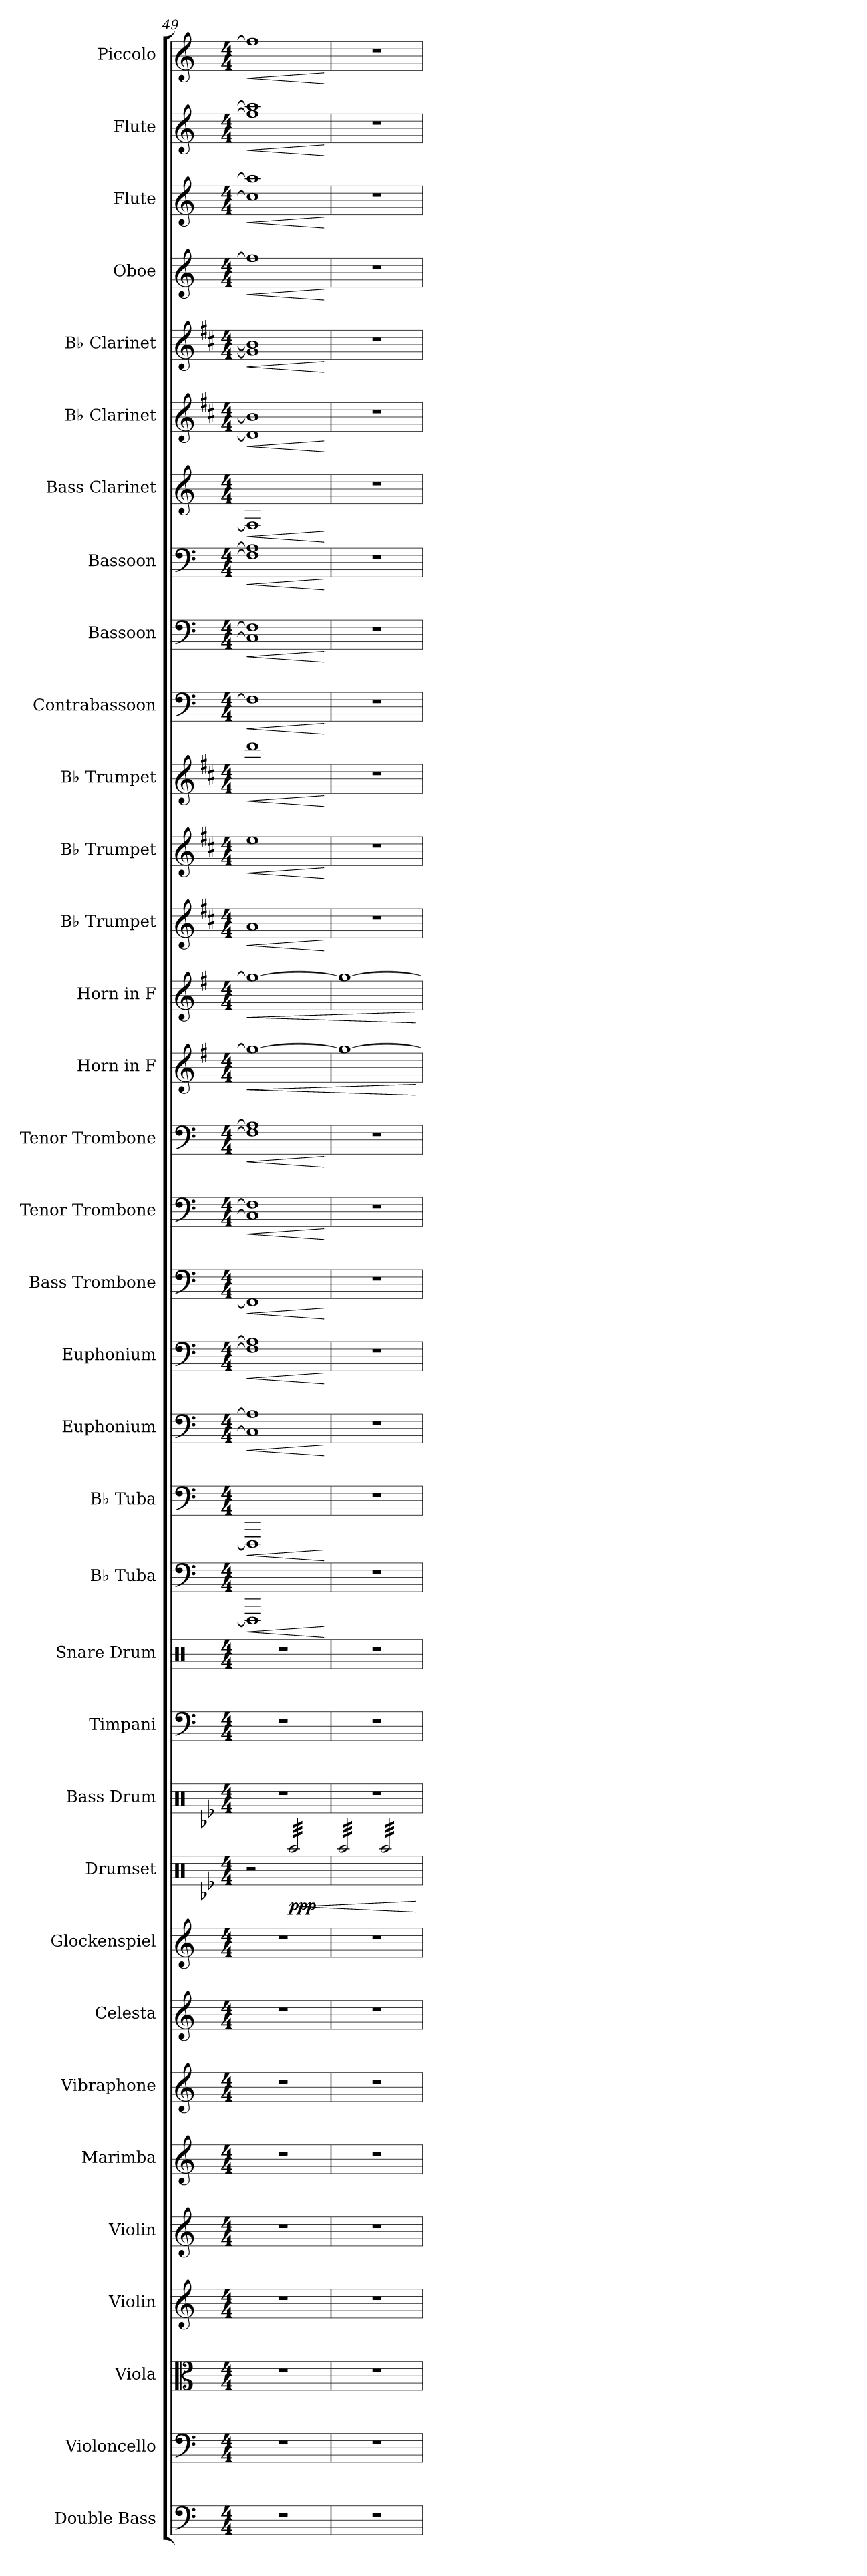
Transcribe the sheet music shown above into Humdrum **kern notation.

**kern	**kern	**kern	**kern	**kern	**kern	**kern	**kern	**kern	**kern	**dynam	**kern	**kern	**kern	**kern	**dynam	**kern	**dynam	**kern	**dynam	**kern	**dynam	**kern	**dynam	**kern	**dynam	**kern	**dynam	**kern	**dynam	**kern	**dynam	**kern	**dynam	**kern	**dynam	**kern	**dynam	**kern	**dynam	**kern	**dynam	**kern	**dynam	**kern	**dynam	**kern	**dynam	**kern	**dynam	**kern	**dynam	**kern	**dynam	**kern	**dynam	**kern	**dynam
*part35	*part34	*part33	*part32	*part31	*part30	*part29	*part28	*part27	*part26	*part26	*part25	*part24	*part23	*part22	*part22	*part21	*part21	*part20	*part20	*part19	*part19	*part18	*part18	*part17	*part17	*part16	*part16	*part15	*part15	*part14	*part14	*part13	*part13	*part12	*part12	*part11	*part11	*part10	*part10	*part9	*part9	*part8	*part8	*part7	*part7	*part6	*part6	*part5	*part5	*part4	*part4	*part3	*part3	*part2	*part2	*part1	*part1
*staff35	*staff34	*staff33	*staff32	*staff31	*staff30	*staff29	*staff28	*staff27	*staff26	*staff26	*staff25	*staff24	*staff23	*staff22	*staff22	*staff21	*staff21	*staff20	*staff20	*staff19	*staff19	*staff18	*staff18	*staff17	*staff17	*staff16	*staff16	*staff15	*staff15	*staff14	*staff14	*staff13	*staff13	*staff12	*staff12	*staff11	*staff11	*staff10	*staff10	*staff9	*staff9	*staff8	*staff8	*staff7	*staff7	*staff6	*staff6	*staff5	*staff5	*staff4	*staff4	*staff3	*staff3	*staff2	*staff2	*staff1	*staff1
*I"Double Bass	*I"Violoncello	*I"Viola	*I"Violin	*I"Violin	*I"Marimba	*I"Vibraphone	*I"Celesta	*I"Glockenspiel	*I"Drumset	*	*I"Bass Drum	*I"Timpani	*I"Snare Drum	*I"B♭ Tuba	*	*I"B♭ Tuba	*	*I"Euphonium	*	*I"Euphonium	*	*I"Bass Trombone	*	*I"Tenor Trombone	*	*I"Tenor Trombone	*	*I"Horn in F	*	*I"Horn in F	*	*I"B♭ Trumpet	*	*I"B♭ Trumpet	*	*I"B♭ Trumpet	*	*I"Contrabassoon	*	*I"Bassoon	*	*I"Bassoon	*	*I"Bass Clarinet	*	*I"B♭ Clarinet	*	*I"B♭ Clarinet	*	*I"Oboe	*	*I"Flute	*	*I"Flute	*	*I"Piccolo	*
*I'Db.	*I'Vc.	*I'Vla.	*I'Vln.	*I'Vln.	*I'Mrm.	*I'Vib.	*I'Cel.	*I'Glk.	*I'Drs.	*	*I'B. Dr.	*I'Timp.	*I'Sn. Dr.	*I'B♭ Tu.	*	*I'B♭ Tu.	*	*I'Euph.	*	*I'Euph.	*	*I'B. Tbn.	*	*I'T. Tbn.	*	*I'T. Tbn.	*	*	*	*	*	*I'B♭ Tpt.	*	*I'B♭ Tpt.	*	*I'B♭ Tpt.	*	*I'Cbsn.	*	*I'Bsn.	*	*I'Bsn.	*	*I'B. Cl.	*	*I'B♭ Cl.	*	*I'B♭ Cl.	*	*I'Ob.	*	*I'Fl.	*	*I'Fl.	*	*I'Picc.	*
*clefF4	*clefF4	*clefC3	*clefG2	*clefG2	*clefG2	*clefG2	*clefG2	*clefG2	*clefX	*	*clefX	*clefF4	*clefX	*clefF4	*	*clefF4	*	*clefF4	*	*clefF4	*	*clefF4	*	*clefF4	*	*clefF4	*	*clefG2	*	*clefG2	*	*clefG2	*	*clefG2	*	*clefG2	*	*clefF4	*	*clefF4	*	*clefF4	*	*clefG2	*	*clefG2	*	*clefG2	*	*clefG2	*	*clefG2	*	*clefG2	*	*clefG2	*
*ITrd7c12	*	*	*	*	*	*	*ITrd-7c-12	*ITrd-14c-24	*	*	*	*	*	*	*	*	*	*	*	*	*	*	*	*	*	*	*	*ITrd4c7	*	*ITrd4c7	*	*ITrd1c2	*	*ITrd1c2	*	*ITrd1c2	*	*ITrd7c12	*	*	*	*	*	*ITrd8c14	*	*ITrd1c2	*	*ITrd1c2	*	*	*	*	*	*	*	*ITrd-7c-12	*
*k[]	*k[]	*k[]	*k[]	*k[]	*k[]	*k[]	*k[]	*k[]	*k[b-e-]	*	*k[b-e-]	*k[]	*k[]	*k[]	*	*k[]	*	*k[]	*	*k[]	*	*k[]	*	*k[]	*	*k[]	*	*k[]	*	*k[]	*	*k[]	*	*k[]	*	*k[]	*	*k[]	*	*k[]	*	*k[]	*	*k[]	*	*k[]	*	*k[]	*	*k[]	*	*k[]	*	*k[]	*	*k[]	*
*M4/4	*M4/4	*M4/4	*M4/4	*M4/4	*M4/4	*M4/4	*M4/4	*M4/4	*M4/4	*	*M4/4	*M4/4	*M4/4	*M4/4	*	*M4/4	*	*M4/4	*	*M4/4	*	*M4/4	*	*M4/4	*	*M4/4	*	*M4/4	*	*M4/4	*	*M4/4	*	*M4/4	*	*M4/4	*	*M4/4	*	*M4/4	*	*M4/4	*	*M4/4	*	*M4/4	*	*M4/4	*	*M4/4	*	*M4/4	*	*M4/4	*	*M4/4	*
=49	=49	=49	=49	=49	=49	=49	=49	=49	=49	=49	=49	=49	=49	=49	=49	=49	=49	=49	=49	=49	=49	=49	=49	=49	=49	=49	=49	=49	=49	=49	=49	=49	=49	=49	=49	=49	=49	=49	=49	=49	=49	=49	=49	=49	=49	=49	=49	=49	=49	=49	=49	=49	=49	=49	=49	=49	=49
!	!	!	!	!	!	!	!	!	!	!	!	!	!	!	!LO:HP:b	!	!LO:HP:b	!	!LO:HP:b	!	!LO:HP:b	!	!LO:HP:b	!	!LO:HP:b	!	!LO:HP:b	!	!LO:HP:b	!	!LO:HP:b	!	!LO:HP:b	!	!LO:HP:b	!	!LO:HP:b	!	!LO:HP:b	!	!LO:HP:b	!	!LO:HP:b	!	!LO:HP:b	!	!LO:HP:b	!	!LO:HP:b	!	!LO:HP:b	!	!LO:HP:b	!	!LO:HP:b	!	!LO:HP:b
1r	1r	1r	1r	1r	1r	1r	1r	1r	2r	.	1r	1r	1r	1FFF]	<	1FFF]	<	1C] 1A]	<	1F] 1A]	<	1FF]	<	1C] 1F]	<	1F] 1A]	<	1cc_	<	1cc_	<	1g	<	1dd	<	1ccc	<	1FF]	<	1C] 1F]	<	1F] 1A]	<	1FF]	<	1c] 1a]	<	1f] 1a]	<	1ff]	<	1cc] 1aa]	<	1ff] 1aa]	<	1fff]	<
!	!	!	!	!	!	!	!	!	!	!LO:DY:b	!	!	!	!	!	!	!	!	!	!	!	!	!	!	!	!	!	!	!	!	!	!	!	!	!	!	!	!	!	!	!	!	!	!	!	!	!	!	!	!	!	!	!	!	!	!	!
*	*	*	*	*	*	*	*	*	*tremolo	*	*	*	*	*	*	*	*	*	*	*	*	*	*	*	*	*	*	*	*	*	*	*	*	*	*	*	*	*	*	*	*	*	*	*	*	*	*	*	*	*	*	*	*	*	*	*	*
.	.	.	.	.	.	.	.	.	32Raa/LLL	ppp	.	.	.	.	.	.	.	.	.	.	.	.	.	.	.	.	.	.	.	.	.	.	.	.	.	.	.	.	.	.	.	.	.	.	.	.	.	.	.	.	.	.	.	.	.	.	.
.	.	.	.	.	.	.	.	.	32Raa/	.	.	.	.	.	.	.	.	.	.	.	.	.	.	.	.	.	.	.	.	.	.	.	.	.	.	.	.	.	.	.	.	.	.	.	.	.	.	.	.	.	.	.	.	.	.	.	.
.	.	.	.	.	.	.	.	.	32Raa/	.	.	.	.	.	.	.	.	.	.	.	.	.	.	.	.	.	.	.	.	.	.	.	.	.	.	.	.	.	.	.	.	.	.	.	.	.	.	.	.	.	.	.	.	.	.	.	.
.	.	.	.	.	.	.	.	.	32Raa/	.	.	.	.	.	.	.	.	.	.	.	.	.	.	.	.	.	.	.	.	.	.	.	.	.	.	.	.	.	.	.	.	.	.	.	.	.	.	.	.	.	.	.	.	.	.	.	.
!	!	!	!	!	!	!	!	!	!	!LO:HP:b	!	!	!	!	!	!	!	!	!	!	!	!	!	!	!	!	!	!	!	!	!	!	!	!	!	!	!	!	!	!	!	!	!	!	!	!	!	!	!	!	!	!	!	!	!	!	!
.	.	.	.	.	.	.	.	.	32Raa/	<	.	.	.	.	.	.	.	.	.	.	.	.	.	.	.	.	.	.	.	.	.	.	.	.	.	.	.	.	.	.	.	.	.	.	.	.	.	.	.	.	.	.	.	.	.	.	.
.	.	.	.	.	.	.	.	.	32Raa/	.	.	.	.	.	.	.	.	.	.	.	.	.	.	.	.	.	.	.	.	.	.	.	.	.	.	.	.	.	.	.	.	.	.	.	.	.	.	.	.	.	.	.	.	.	.	.	.
.	.	.	.	.	.	.	.	.	32Raa/	.	.	.	.	.	.	.	.	.	.	.	.	.	.	.	.	.	.	.	.	.	.	.	.	.	.	.	.	.	.	.	.	.	.	.	.	.	.	.	.	.	.	.	.	.	.	.	.
.	.	.	.	.	.	.	.	.	32Raa/	.	.	.	.	.	.	.	.	.	.	.	.	.	.	.	.	.	.	.	.	.	.	.	.	.	.	.	.	.	.	.	.	.	.	.	.	.	.	.	.	.	.	.	.	.	.	.	.
.	.	.	.	.	.	.	.	.	32Raa/	.	.	.	.	.	.	.	.	.	.	.	.	.	.	.	.	.	.	.	.	.	.	.	.	.	.	.	.	.	.	.	.	.	.	.	.	.	.	.	.	.	.	.	.	.	.	.	.
.	.	.	.	.	.	.	.	.	32Raa/	.	.	.	.	.	.	.	.	.	.	.	.	.	.	.	.	.	.	.	.	.	.	.	.	.	.	.	.	.	.	.	.	.	.	.	.	.	.	.	.	.	.	.	.	.	.	.	.
.	.	.	.	.	.	.	.	.	32Raa/	.	.	.	.	.	.	.	.	.	.	.	.	.	.	.	.	.	.	.	.	.	.	.	.	.	.	.	.	.	.	.	.	.	.	.	.	.	.	.	.	.	.	.	.	.	.	.	.
.	.	.	.	.	.	.	.	.	32Raa/	.	.	.	.	.	.	.	.	.	.	.	.	.	.	.	.	.	.	.	.	.	.	.	.	.	.	.	.	.	.	.	.	.	.	.	.	.	.	.	.	.	.	.	.	.	.	.	.
.	.	.	.	.	.	.	.	.	32Raa/	.	.	.	.	.	.	.	.	.	.	.	.	.	.	.	.	.	.	.	.	.	.	.	.	.	.	.	.	.	.	.	.	.	.	.	.	.	.	.	.	.	.	.	.	.	.	.	.
.	.	.	.	.	.	.	.	.	32Raa/	.	.	.	.	.	.	.	.	.	.	.	.	.	.	.	.	.	.	.	.	.	.	.	.	.	.	.	.	.	.	.	.	.	.	.	.	.	.	.	.	.	.	.	.	.	.	.	.
.	.	.	.	.	.	.	.	.	32Raa/	.	.	.	.	.	.	.	.	.	.	.	.	.	.	.	.	.	.	.	.	.	.	.	.	.	.	.	.	.	.	.	.	.	.	.	.	.	.	.	.	.	.	.	.	.	.	.	.
.	.	.	.	.	.	.	.	.	32Raa/JJJ	.	.	.	.	.	.	.	.	.	.	.	.	.	.	.	.	.	.	.	.	.	.	.	.	.	.	.	.	.	.	.	.	.	.	.	.	.	.	.	.	.	.	.	.	.	.	.	.
.	.	.	.	.	.	.	.	.	.	.	.	.	.	.	[	.	[	.	[	.	[	.	[	.	[	.	[	.	.	.	.	.	[	.	[	.	[	.	[	.	[	.	[	.	[	.	[	.	[	.	[	.	[	.	[	.	[
!!LO:PB:g=z
=50	=50	=50	=50	=50	=50	=50	=50	=50	=50	=50	=50	=50	=50	=50	=50	=50	=50	=50	=50	=50	=50	=50	=50	=50	=50	=50	=50	=50	=50	=50	=50	=50	=50	=50	=50	=50	=50	=50	=50	=50	=50	=50	=50	=50	=50	=50	=50	=50	=50	=50	=50	=50	=50	=50	=50	=50	=50
1r	1r	1r	1r	1r	1r	1r	1r	1r	32Raa/LLL	.	1r	1r	1r	1r	.	1r	.	1r	.	1r	.	1r	.	1r	.	1r	.	1cc_	.	1cc_	.	1r	.	1r	.	1r	.	1r	.	1r	.	1r	.	1r	.	1r	.	1r	.	1r	.	1r	.	1r	.	1r	.
.	.	.	.	.	.	.	.	.	32Raa/	.	.	.	.	.	.	.	.	.	.	.	.	.	.	.	.	.	.	.	.	.	.	.	.	.	.	.	.	.	.	.	.	.	.	.	.	.	.	.	.	.	.	.	.	.	.	.	.
.	.	.	.	.	.	.	.	.	32Raa/	.	.	.	.	.	.	.	.	.	.	.	.	.	.	.	.	.	.	.	.	.	.	.	.	.	.	.	.	.	.	.	.	.	.	.	.	.	.	.	.	.	.	.	.	.	.	.	.
.	.	.	.	.	.	.	.	.	32Raa/	.	.	.	.	.	.	.	.	.	.	.	.	.	.	.	.	.	.	.	.	.	.	.	.	.	.	.	.	.	.	.	.	.	.	.	.	.	.	.	.	.	.	.	.	.	.	.	.
.	.	.	.	.	.	.	.	.	32Raa/	.	.	.	.	.	.	.	.	.	.	.	.	.	.	.	.	.	.	.	.	.	.	.	.	.	.	.	.	.	.	.	.	.	.	.	.	.	.	.	.	.	.	.	.	.	.	.	.
.	.	.	.	.	.	.	.	.	32Raa/	.	.	.	.	.	.	.	.	.	.	.	.	.	.	.	.	.	.	.	.	.	.	.	.	.	.	.	.	.	.	.	.	.	.	.	.	.	.	.	.	.	.	.	.	.	.	.	.
.	.	.	.	.	.	.	.	.	32Raa/	.	.	.	.	.	.	.	.	.	.	.	.	.	.	.	.	.	.	.	.	.	.	.	.	.	.	.	.	.	.	.	.	.	.	.	.	.	.	.	.	.	.	.	.	.	.	.	.
.	.	.	.	.	.	.	.	.	32Raa/	.	.	.	.	.	.	.	.	.	.	.	.	.	.	.	.	.	.	.	.	.	.	.	.	.	.	.	.	.	.	.	.	.	.	.	.	.	.	.	.	.	.	.	.	.	.	.	.
.	.	.	.	.	.	.	.	.	32Raa/	.	.	.	.	.	.	.	.	.	.	.	.	.	.	.	.	.	.	.	.	.	.	.	.	.	.	.	.	.	.	.	.	.	.	.	.	.	.	.	.	.	.	.	.	.	.	.	.
.	.	.	.	.	.	.	.	.	32Raa/	.	.	.	.	.	.	.	.	.	.	.	.	.	.	.	.	.	.	.	.	.	.	.	.	.	.	.	.	.	.	.	.	.	.	.	.	.	.	.	.	.	.	.	.	.	.	.	.
.	.	.	.	.	.	.	.	.	32Raa/	.	.	.	.	.	.	.	.	.	.	.	.	.	.	.	.	.	.	.	.	.	.	.	.	.	.	.	.	.	.	.	.	.	.	.	.	.	.	.	.	.	.	.	.	.	.	.	.
.	.	.	.	.	.	.	.	.	32Raa/	.	.	.	.	.	.	.	.	.	.	.	.	.	.	.	.	.	.	.	.	.	.	.	.	.	.	.	.	.	.	.	.	.	.	.	.	.	.	.	.	.	.	.	.	.	.	.	.
.	.	.	.	.	.	.	.	.	32Raa/	.	.	.	.	.	.	.	.	.	.	.	.	.	.	.	.	.	.	.	.	.	.	.	.	.	.	.	.	.	.	.	.	.	.	.	.	.	.	.	.	.	.	.	.	.	.	.	.
.	.	.	.	.	.	.	.	.	32Raa/	.	.	.	.	.	.	.	.	.	.	.	.	.	.	.	.	.	.	.	.	.	.	.	.	.	.	.	.	.	.	.	.	.	.	.	.	.	.	.	.	.	.	.	.	.	.	.	.
.	.	.	.	.	.	.	.	.	32Raa/	.	.	.	.	.	.	.	.	.	.	.	.	.	.	.	.	.	.	.	.	.	.	.	.	.	.	.	.	.	.	.	.	.	.	.	.	.	.	.	.	.	.	.	.	.	.	.	.
.	.	.	.	.	.	.	.	.	32Raa/JJJ	.	.	.	.	.	.	.	.	.	.	.	.	.	.	.	.	.	.	.	.	.	.	.	.	.	.	.	.	.	.	.	.	.	.	.	.	.	.	.	.	.	.	.	.	.	.	.	.
.	.	.	.	.	.	.	.	.	32Raa/LLL	.	.	.	.	.	.	.	.	.	.	.	.	.	.	.	.	.	.	.	.	.	.	.	.	.	.	.	.	.	.	.	.	.	.	.	.	.	.	.	.	.	.	.	.	.	.	.	.
.	.	.	.	.	.	.	.	.	32Raa/	.	.	.	.	.	.	.	.	.	.	.	.	.	.	.	.	.	.	.	.	.	.	.	.	.	.	.	.	.	.	.	.	.	.	.	.	.	.	.	.	.	.	.	.	.	.	.	.
.	.	.	.	.	.	.	.	.	32Raa/	.	.	.	.	.	.	.	.	.	.	.	.	.	.	.	.	.	.	.	.	.	.	.	.	.	.	.	.	.	.	.	.	.	.	.	.	.	.	.	.	.	.	.	.	.	.	.	.
.	.	.	.	.	.	.	.	.	32Raa/	.	.	.	.	.	.	.	.	.	.	.	.	.	.	.	.	.	.	.	.	.	.	.	.	.	.	.	.	.	.	.	.	.	.	.	.	.	.	.	.	.	.	.	.	.	.	.	.
.	.	.	.	.	.	.	.	.	32Raa/	.	.	.	.	.	.	.	.	.	.	.	.	.	.	.	.	.	.	.	.	.	.	.	.	.	.	.	.	.	.	.	.	.	.	.	.	.	.	.	.	.	.	.	.	.	.	.	.
.	.	.	.	.	.	.	.	.	32Raa/	.	.	.	.	.	.	.	.	.	.	.	.	.	.	.	.	.	.	.	.	.	.	.	.	.	.	.	.	.	.	.	.	.	.	.	.	.	.	.	.	.	.	.	.	.	.	.	.
.	.	.	.	.	.	.	.	.	32Raa/	.	.	.	.	.	.	.	.	.	.	.	.	.	.	.	.	.	.	.	.	.	.	.	.	.	.	.	.	.	.	.	.	.	.	.	.	.	.	.	.	.	.	.	.	.	.	.	.
.	.	.	.	.	.	.	.	.	32Raa/	.	.	.	.	.	.	.	.	.	.	.	.	.	.	.	.	.	.	.	.	.	.	.	.	.	.	.	.	.	.	.	.	.	.	.	.	.	.	.	.	.	.	.	.	.	.	.	.
.	.	.	.	.	.	.	.	.	32Raa/	.	.	.	.	.	.	.	.	.	.	.	.	.	.	.	.	.	.	.	.	.	.	.	.	.	.	.	.	.	.	.	.	.	.	.	.	.	.	.	.	.	.	.	.	.	.	.	.
.	.	.	.	.	.	.	.	.	32Raa/	.	.	.	.	.	.	.	.	.	.	.	.	.	.	.	.	.	.	.	.	.	.	.	.	.	.	.	.	.	.	.	.	.	.	.	.	.	.	.	.	.	.	.	.	.	.	.	.
.	.	.	.	.	.	.	.	.	32Raa/	.	.	.	.	.	.	.	.	.	.	.	.	.	.	.	.	.	.	.	.	.	.	.	.	.	.	.	.	.	.	.	.	.	.	.	.	.	.	.	.	.	.	.	.	.	.	.	.
.	.	.	.	.	.	.	.	.	32Raa/	.	.	.	.	.	.	.	.	.	.	.	.	.	.	.	.	.	.	.	.	.	.	.	.	.	.	.	.	.	.	.	.	.	.	.	.	.	.	.	.	.	.	.	.	.	.	.	.
.	.	.	.	.	.	.	.	.	32Raa/	.	.	.	.	.	.	.	.	.	.	.	.	.	.	.	.	.	.	.	.	.	.	.	.	.	.	.	.	.	.	.	.	.	.	.	.	.	.	.	.	.	.	.	.	.	.	.	.
.	.	.	.	.	.	.	.	.	32Raa/	.	.	.	.	.	.	.	.	.	.	.	.	.	.	.	.	.	.	.	.	.	.	.	.	.	.	.	.	.	.	.	.	.	.	.	.	.	.	.	.	.	.	.	.	.	.	.	.
.	.	.	.	.	.	.	.	.	32Raa/	.	.	.	.	.	.	.	.	.	.	.	.	.	.	.	.	.	.	.	.	.	.	.	.	.	.	.	.	.	.	.	.	.	.	.	.	.	.	.	.	.	.	.	.	.	.	.	.
.	.	.	.	.	.	.	.	.	32Raa/JJJ	.	.	.	.	.	.	.	.	.	.	.	.	.	.	.	.	.	.	.	.	.	.	.	.	.	.	.	.	.	.	.	.	.	.	.	.	.	.	.	.	.	.	.	.	.	.	.	.
*	*	*	*	*	*	*	*	*	*Xtremolo	*	*	*	*	*	*	*	*	*	*	*	*	*	*	*	*	*	*	*	*	*	*	*	*	*	*	*	*	*	*	*	*	*	*	*	*	*	*	*	*	*	*	*	*	*	*	*	*
.	.	.	.	.	.	.	.	.	.	[	.	.	.	.	.	.	.	.	.	.	.	.	.	.	.	.	.	.	[	.	[	.	.	.	.	.	.	.	.	.	.	.	.	.	.	.	.	.	.	.	.	.	.	.	.	.	.
=	=	=	=	=	=	=	=	=	=	=	=	=	=	=	=	=	=	=	=	=	=	=	=	=	=	=	=	=	=	=	=	=	=	=	=	=	=	=	=	=	=	=	=	=	=	=	=	=	=	=	=	=	=	=	=	=	=
*-	*-	*-	*-	*-	*-	*-	*-	*-	*-	*-	*-	*-	*-	*-	*-	*-	*-	*-	*-	*-	*-	*-	*-	*-	*-	*-	*-	*-	*-	*-	*-	*-	*-	*-	*-	*-	*-	*-	*-	*-	*-	*-	*-	*-	*-	*-	*-	*-	*-	*-	*-	*-	*-	*-	*-	*-	*-
